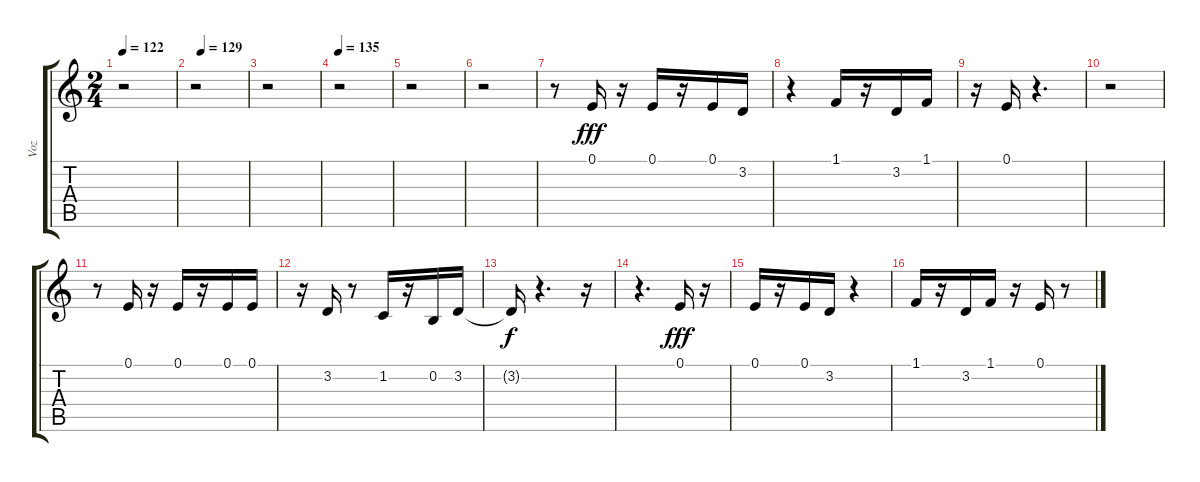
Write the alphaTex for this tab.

\track ("Voz" "Voz") {instrument clarinet}
\staff {score tabs}
\tuning (E4 B3 G3 D3 A2 E2) {hide}
\ts (2 4)
\tempo 122
\clef g2
\ks c
r.2{dy f} |
\tempo (129 0.125)
r.2 |
r.2 |
\tempo 135
r.2 |
r.2 |
r.2 |
r.8 0.1.16{dy fff} r.16 0.1.16 r.16 0.1.16 3.2.16 |
r.4 1.1.16 r.16 3.2.16 1.1.16 |
r.16 0.1.16 r.4{d} |
r.2 |
r.8 0.1.16 r.16 0.1.16 r.16 0.1.16 0.1.16 |
r.16 3.2.16 r.8 1.2.16 r.16 0.2.16 3.2.16 |
3.2{t}.16{dy f} r.4{d} r.16 |
r.4{d} 0.1.16{dy fff} r.16 |
0.1.16 r.16 0.1.16 3.2.16 r.4 |
1.1.16 r.16 3.2.16 1.1.16 r.16 0.1.16 r.8
